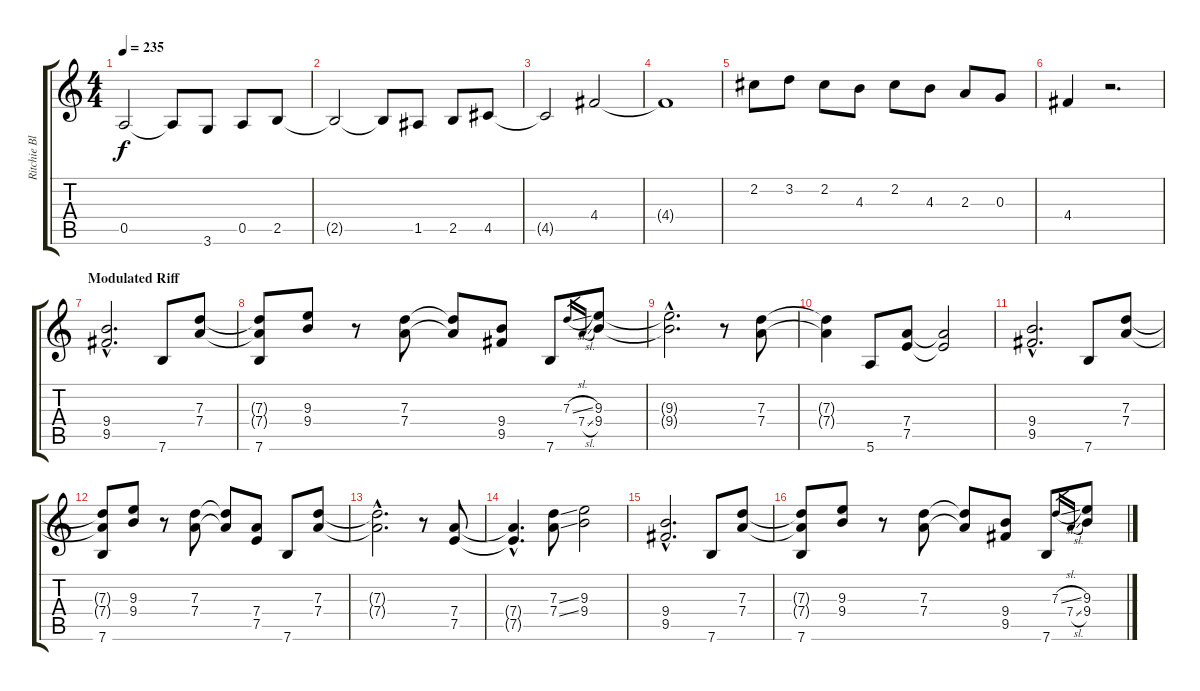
\track ("Ritchie Blackmore" "Ritchie Bl") {instrument overdrivenguitar}
\staff {score tabs}
\tuning (E4 B3 G3 D3 A2 E2) {hide}
\ts (4 4)
\tempo 235
\clef g2
\ks c
0.5{t}.2{dy f} 0.5{t}.8 3.6.8 0.5.8 2.5.8 |
2.5{t}.2 2.5{t}.8 1.5.8 2.5.8 4.5.8 |
4.5{t}.2 4.4.2 |
4.4{t}.1 |
2.2.8 3.2.8 2.2.8 4.3.8 2.2.8 4.3.8 2.3.8 0.3.8 |
4.4.4 r.2{d} |
\section ("" "Modulated Riff")
(9.4{hac} 9.5{hac}).2{d} 7.6.8 (7.3 7.4).8 |
(7.3{t} 7.4{t} 7.6).8 (9.3 9.4).8 r.8 (7.3 7.4).8 (7.3{t} 7.4{t}).8 (9.4 9.5).8 7.6.8 7.3{sl}.16{gr} 7.4{sl}.16{gr} (9.3 9.4).8 |
(9.3{hac t} 9.4{hac t}).2{d} r.8 (7.3 7.4).8 |
(7.3{t} 7.4{t}).4 5.6.8 (7.4 7.5).8 (7.4{t} 7.5{t}).2 |
(9.4{hac} 9.5{hac}).2{d} 7.6.8 (7.3 7.4).8 |
(7.3{t} 7.4{t} 7.6).8 (9.3 9.4).8 r.8 (7.3 7.4).8 (7.3{t} 7.4{t}).8 (7.4 7.5).8 7.6.8 (7.3 7.4).8 |
(7.3{hac t} 7.4{hac t}).2{d} r.8 (7.4 7.5).8 |
(7.4{hac t} 7.5{hac t}).4{d} (7.3{ss} 7.4{ss}).8 (9.3 9.4).2 |
(9.4{hac} 9.5{hac}).2{d} 7.6.8 (7.3 7.4).8 |
(7.3{t} 7.4{t} 7.6).8 (9.3 9.4).8 r.8 (7.3 7.4).8 (7.3{t} 7.4{t}).8 (9.4 9.5).8 7.6.8 7.3{sl}.16{gr} 7.4{sl}.16{gr} (9.3 9.4).8
